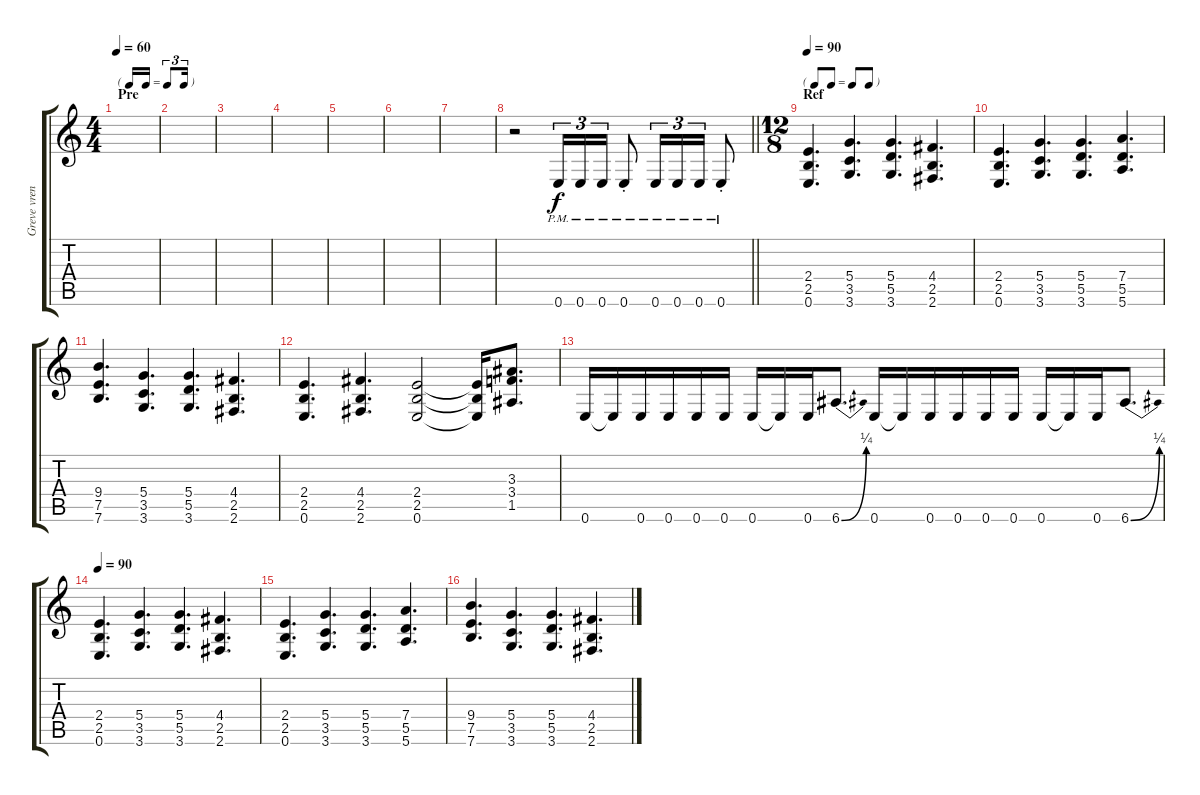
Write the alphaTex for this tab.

\track ("Greve vreng" "Greve vren") {instrument distortionguitar}
\staff {score tabs}
\tuning (E4 B3 G3 D3 A2 E2) {hide}
\ts (4 4)
\tf triplet16th
\section ("" "Pre")
\tempo 60
\clef g2
\ks c
|
|
|
|
|
|
|
\barLineRight lightlight
r.2 0.6{pm}.16{tu (3 2)} 0.6{pm}.16{tu (3 2)} 0.6{pm}.16{tu (3 2)} 0.6{pm st}.8 0.6{pm}.16{tu (3 2)} 0.6{pm}.16{tu (3 2)} 0.6{pm}.16{tu (3 2)} 0.6{pm st}.8 |
\ts (12 8)
\tf none
\section ("" "Ref")
\tempo 90
(2.4 2.5 0.6).4{d} (5.4 3.5 3.6).4{d} (5.4 5.5 3.6).4{d} (4.4 2.5 2.6).4{d} |
(2.4 2.5 0.6).4{d} (5.4 3.5 3.6).4{d} (5.4 5.5 3.6).4{d} (7.4 5.5 5.6).4{d} |
(9.4 7.5 7.6).4{d} (5.4 3.5 3.6).4{d} (5.4 5.5 3.6).4{d} (4.4 2.5 2.6).4{d} |
(2.4 2.5 0.6).4{d} (4.4 2.5 2.6).4{d} (2.4 2.5 0.6).2 (2.4{t} 2.5{t} 0.6{t}).16 (3.3 3.4 1.5).8{d} |
0.6.16 0.6{t}.16 0.6.16 0.6.16 0.6.16 0.6.16 0.6.16 0.6{t}.16 0.6.16 6.6{be (bend 0 0 60 1)}.8{d} 0.6.16 0.6{t}.16 0.6.16 0.6.16 0.6.16 0.6.16 0.6.16 0.6{t}.16 0.6.16 6.6{be (bend 0 0 60 1)}.8{d} |
\tempo 90
(2.4 2.5 0.6).4{d} (5.4 3.5 3.6).4{d} (5.4 5.5 3.6).4{d} (4.4 2.5 2.6).4{d} |
(2.4 2.5 0.6).4{d} (5.4 3.5 3.6).4{d} (5.4 5.5 3.6).4{d} (7.4 5.5 5.6).4{d} |
(9.4 7.5 7.6).4{d} (5.4 3.5 3.6).4{d} (5.4 5.5 3.6).4{d} (4.4 2.5 2.6).4{d}
